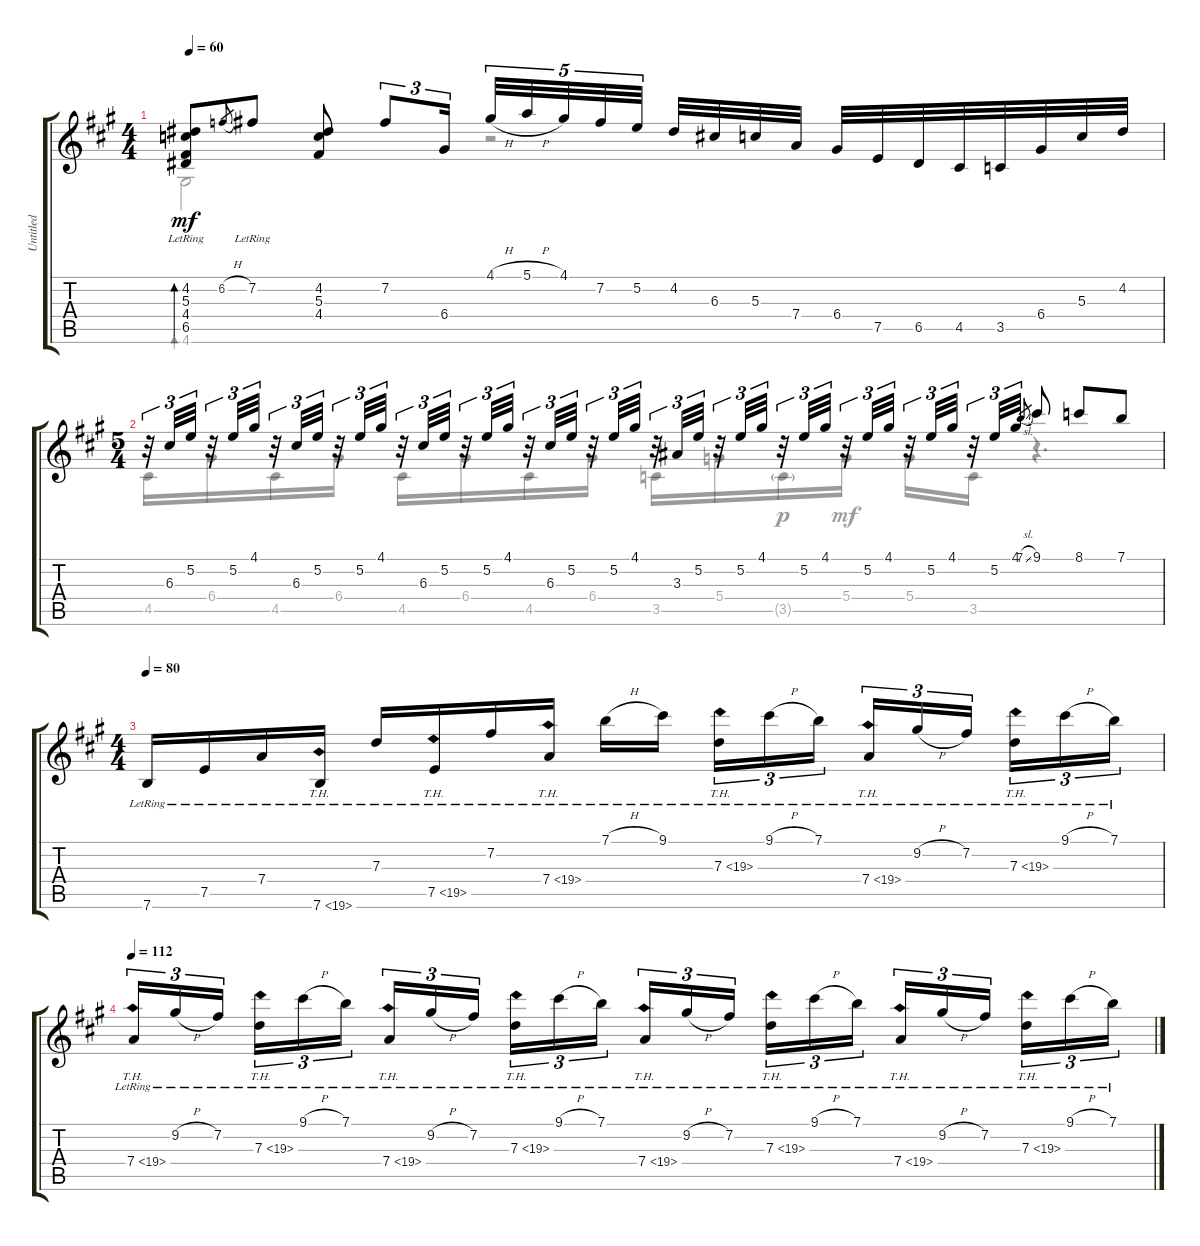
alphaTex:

\track ("Untitled" "Untitled") {instrument acousticguitarsteel}
\staff {score tabs}
\tuning (E4 B3 G3 D3 A2 E2) {hide}
\voice
\ts (4 4)
\tempo 60
\clef g2
\ks a
(4.2{lr} 5.3{lr} 4.4{lr} 6.5{lr}).8{bd 30 dy mf} 6.2{h}.8{gr} 7.2{lr}.8 (4.2 5.3 4.4).8 7.2.8{tu (3 2)} 6.4.16{tu (3 2)} 4.1{h}.32{tu (5 4)} 5.1{h}.32{tu (5 4)} 4.1.32{tu (5 4)} 7.2.32{tu (5 4)} 5.2.32{tu (5 4) beam splitsecondary} 4.2.32 6.3.32 5.3.32 7.4.32 6.4.32 7.5.32 6.5.32 4.5.32 3.5.32 6.4.32 5.3.32 4.2.32 |
\ts (5 4)
r.32{tu (3 2)} 6.3.32{tu (3 2)} 5.2.32{tu (3 2)} r.32{tu (3 2)} 5.2.32{tu (3 2)} 4.1.32{tu (3 2)} r.32{tu (3 2)} 6.3.32{tu (3 2)} 5.2.32{tu (3 2)} r.32{tu (3 2)} 5.2.32{tu (3 2)} 4.1.32{tu (3 2)} r.32{tu (3 2)} 6.3.32{tu (3 2)} 5.2.32{tu (3 2)} r.32{tu (3 2)} 5.2.32{tu (3 2)} 4.1.32{tu (3 2)} r.32{tu (3 2)} 6.3.32{tu (3 2)} 5.2.32{tu (3 2)} r.32{tu (3 2)} 5.2.32{tu (3 2)} 4.1.32{tu (3 2)} r.32{tu (3 2)} 3.3.32{tu (3 2)} 5.2.32{tu (3 2)} r.32{tu (3 2)} 5.2.32{tu (3 2)} 4.1.32{tu (3 2)} r.32{tu (3 2)} 5.2.32{tu (3 2)} 4.1.32{tu (3 2)} r.32{tu (3 2)} 5.2.32{tu (3 2)} 4.1.32{tu (3 2)} r.32{tu (3 2)} 5.2.32{tu (3 2)} 4.1.32{tu (3 2)} r.32{tu (3 2)} 5.2.32{tu (3 2)} 4.1.32{tu (3 2)} 7.1{sl}.8{gr} 9.1.8 8.1.8 7.1.8 |
\ts (4 4)
\tempo 80
7.6{lr}.16 7.5{lr}.16 7.4{lr}.16 7.6{th 12 lr}.16 7.3{lr}.16 7.5{th 12 lr}.16 7.2{lr}.16 7.4{th 12 lr}.16 7.1{h lr}.16 9.1{lr}.16{beam splitsecondary} 7.3{th 12 lr}.16{tu (3 2)} 9.1{h lr}.16{tu (3 2)} 7.1{lr}.16{tu (3 2)} 7.4{th 12 lr}.16{tu (3 2)} 9.2{h lr}.16{tu (3 2)} 7.2{lr}.16{tu (3 2) beam splitsecondary} 7.3{th 12 lr}.16{tu (3 2)} 9.1{h lr}.16{tu (3 2)} 7.1{lr}.16{tu (3 2)} |
\tempo 112
7.4{th 12 lr}.16{tu (3 2)} 9.2{h lr}.16{tu (3 2)} 7.2{lr}.16{tu (3 2) beam splitsecondary} 7.3{th 12 lr}.16{tu (3 2)} 9.1{h lr}.16{tu (3 2)} 7.1{lr}.16{tu (3 2)} 7.4{th 12 lr}.16{tu (3 2)} 9.2{h lr}.16{tu (3 2)} 7.2{lr}.16{tu (3 2) beam splitsecondary} 7.3{th 12 lr}.16{tu (3 2)} 9.1{h lr}.16{tu (3 2)} 7.1{lr}.16{tu (3 2)} 7.4{th 12 lr}.16{tu (3 2)} 9.2{h lr}.16{tu (3 2)} 7.2{lr}.16{tu (3 2) beam splitsecondary} 7.3{th 12 lr}.16{tu (3 2)} 9.1{h lr}.16{tu (3 2)} 7.1{lr}.16{tu (3 2)} 7.4{th 12 lr}.16{tu (3 2)} 9.2{h lr}.16{tu (3 2)} 7.2{lr}.16{tu (3 2) beam splitsecondary} 7.3{th 12 lr}.16{tu (3 2)} 9.1{h lr}.16{tu (3 2)} 7.1{lr}.16{tu (3 2)}
\voice
\clef g2
\ottava regular
\simile none
\ks a
4.6.2{bd 30 dy mf} r.2 |
4.5.16 6.4.16 4.5.16 6.4.16 4.5.16 6.4.16 4.5.16 6.4.16 3.5.16 5.4.16 3.5{g}.16{dy p} 5.4.16{dy mf} 5.4.16 3.5.16 r.4{d} |
|
